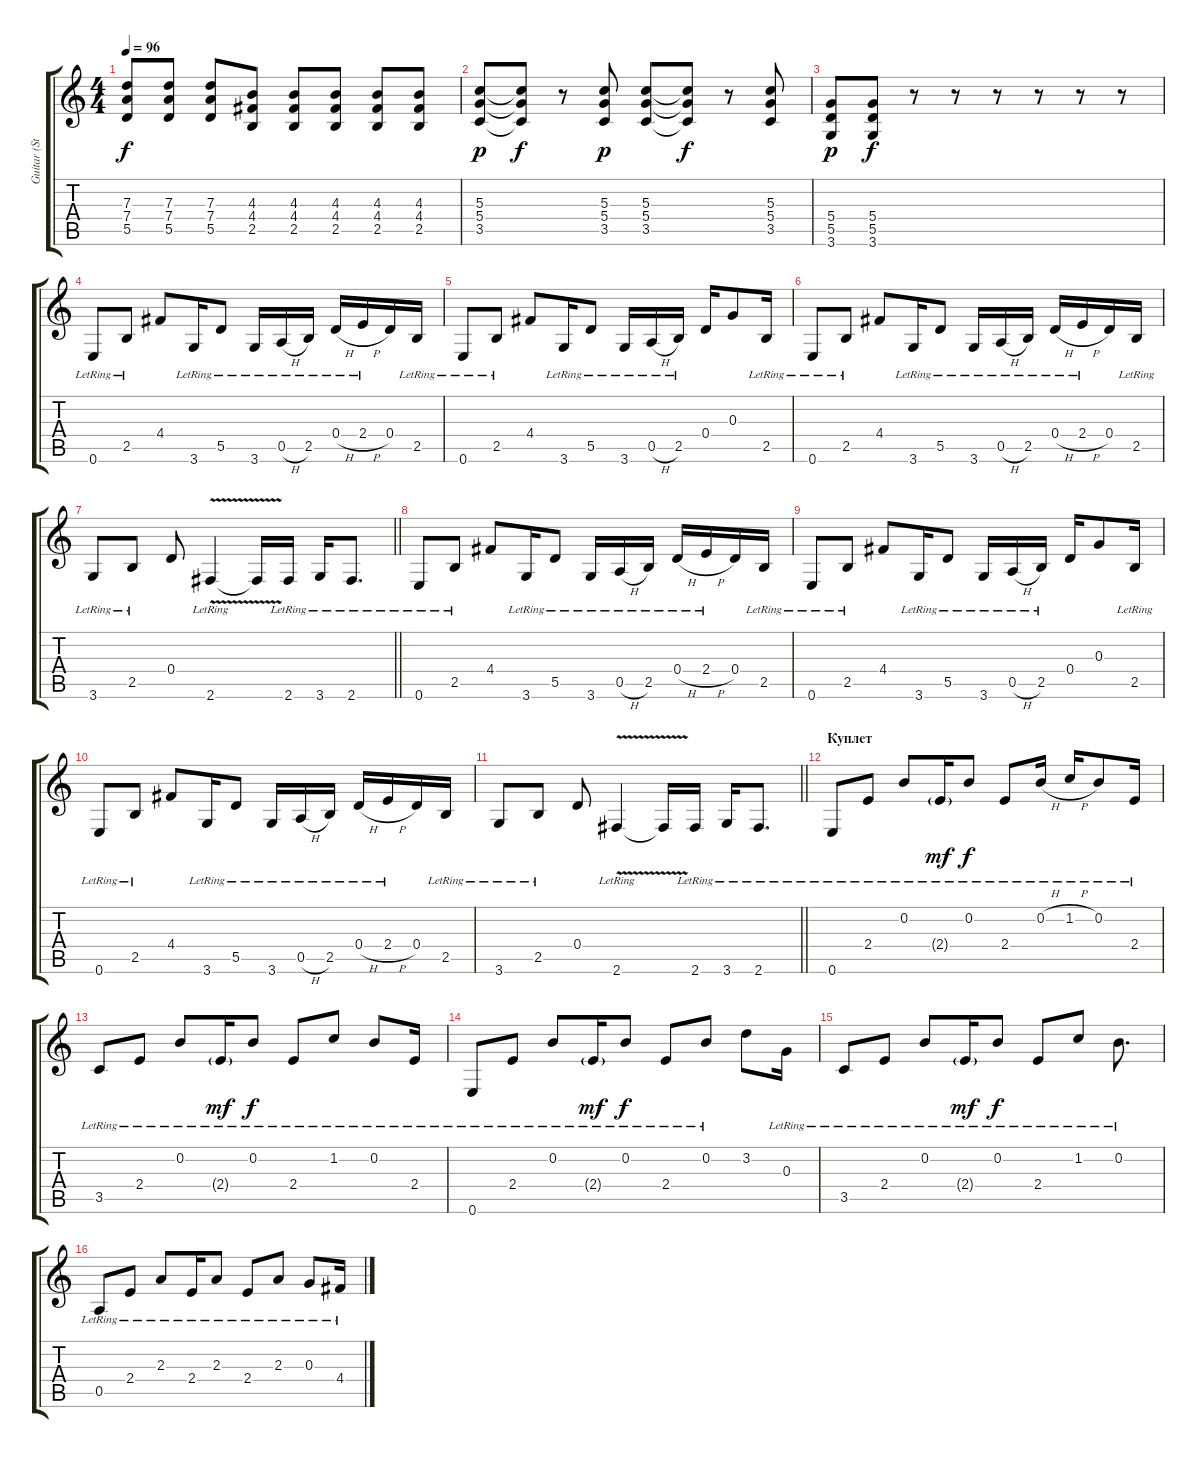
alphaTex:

\track ("Guitar (Standart) так играет Noize MC" "Guitar (St") {instrument electricguitarclean}
\staff {score tabs}
\tuning (E4 B3 G3 D3 A2 E2) {hide}
\ts (4 4)
\tempo 96
\clef g2
\ks c
(7.3 7.4 5.5).8{dy f} (7.3 7.4 5.5).8 (7.3 7.4 5.5).8 (4.3 4.4 2.5).8 (4.3 4.4 2.5).8 (4.3 4.4 2.5).8 (4.3 4.4 2.5).8 (4.3 4.4 2.5).8 |
(5.3 5.4 3.5).8{dy p} (5.3{t} 5.4{t} 3.5{t}).8{dy f} r.8 (5.3 5.4 3.5).8{dy p} (5.3 5.4 3.5).8 (5.3{t} 5.4{t} 3.5{t}).8{dy f} r.8 (5.3 5.4 3.5).8 |
(5.4 5.5 3.6).8{dy p} (5.4 5.5 3.6).8{dy f} r.8 r.8 r.8 r.8 r.8 r.8 |
0.6{lr}.8{instrument electricguitarclean} 2.5{lr}.8 4.4.8 3.6{lr}.16 5.5{lr}.8 3.6{lr}.16 0.5{h lr}.16 2.5{lr}.16 0.4{h lr}.16 2.4{h lr}.16 0.4.16 2.5{lr}.16 |
0.6{lr}.8 2.5{lr}.8 4.4.8 3.6{lr}.16 5.5{lr}.8 3.6{lr}.16 0.5{h lr}.16 2.5{lr}.16 0.4.16 0.3.8 2.5{lr}.16 |
0.6{lr}.8 2.5{lr}.8 4.4.8 3.6{lr}.16 5.5{lr}.8 3.6{lr}.16 0.5{h lr}.16 2.5{lr}.16 0.4{h lr}.16 2.4{h lr}.16 0.4.16 2.5{lr}.16 |
\barLineRight lightlight
3.6{lr}.8 2.5{lr}.8 0.4.8 2.6{v lr}.4 2.6{t}.16 2.6{lr}.16 3.6{lr}.16 2.6{lr}.8{d} |
0.6{lr}.8 2.5{lr}.8 4.4.8 3.6{lr}.16 5.5{lr}.8 3.6{lr}.16 0.5{h lr}.16 2.5{lr}.16 0.4{h lr}.16 2.4{h lr}.16 0.4.16 2.5{lr}.16 |
0.6{lr}.8 2.5{lr}.8 4.4.8 3.6{lr}.16 5.5{lr}.8 3.6{lr}.16 0.5{h lr}.16 2.5{lr}.16 0.4.16 0.3.8 2.5{lr}.16 |
0.6{lr}.8 2.5{lr}.8 4.4.8 3.6{lr}.16 5.5{lr}.8 3.6{lr}.16 0.5{h lr}.16 2.5{lr}.16 0.4{h lr}.16 2.4{h lr}.16 0.4.16 2.5{lr}.16 |
\barLineRight lightlight
3.6{lr}.8 2.5{lr}.8 0.4.8 2.6{v lr}.4 2.6{t}.16 2.6{lr}.16 3.6{lr}.16 2.6{lr}.8{d} |
\section ("" "Куплет")
0.6{lr}.8 2.4{lr}.8 0.2{lr}.8 2.4{g lr}.16{dy mf} 0.2{lr}.8{dy f} 2.4{lr}.8 0.2{h lr}.16 1.2{h lr}.16 0.2{lr}.8 2.4{lr}.16 |
3.5{lr}.8 2.4{lr}.8 0.2{lr}.8 2.4{g lr}.16{dy mf} 0.2{lr}.8{dy f} 2.4{lr}.8 1.2{lr}.8 0.2{lr}.8 2.4{lr}.16 |
0.6{lr}.8 2.4{lr}.8 0.2{lr}.8 2.4{g lr}.16{dy mf} 0.2{lr}.8{dy f} 2.4{lr}.8 0.2{lr}.8 3.2.8 0.3{lr}.16 |
3.5{lr}.8 2.4{lr}.8 0.2{lr}.8 2.4{g lr}.16{dy mf} 0.2{lr}.8{dy f} 2.4{lr}.8 1.2{lr}.8 0.2{lr}.8{d} |
0.5{lr}.8 2.4{lr}.8 2.3{lr}.8 2.4{lr}.16 2.3{lr}.8 2.4{lr}.8 2.3{lr}.8 0.3{lr}.8 4.4{lr}.16
